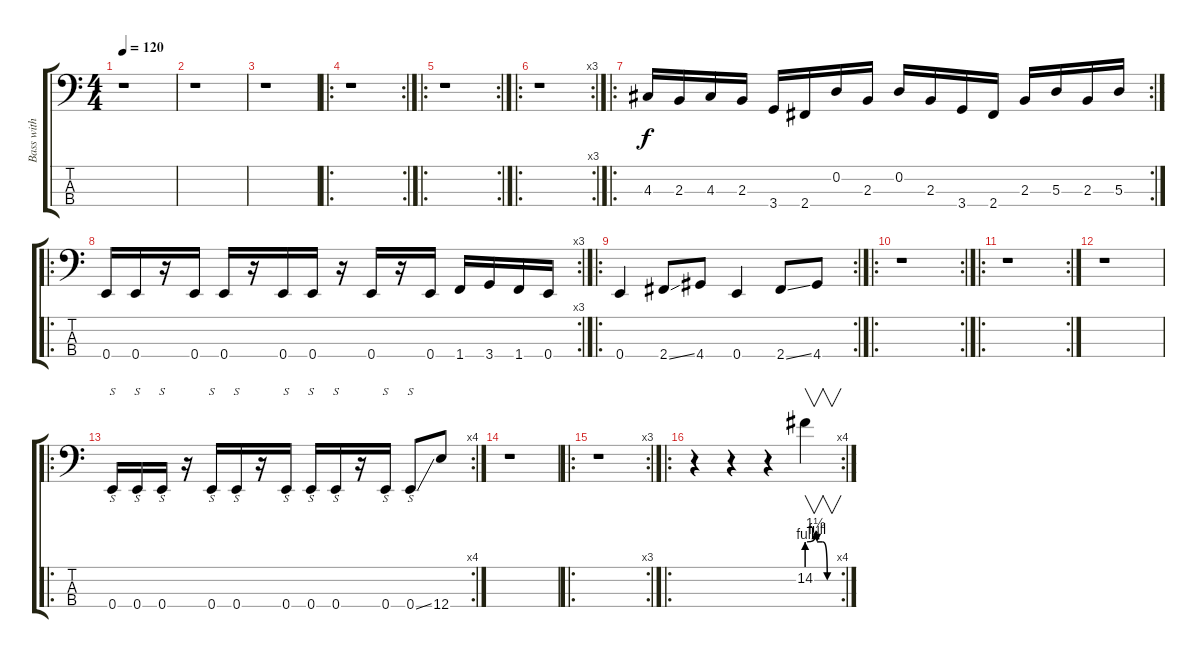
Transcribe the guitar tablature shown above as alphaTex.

\track ("Bass with wahh" "Bass with ") {instrument distortionguitar}
\staff {score tabs}
\tuning (G2 D2 A1 E1) {hide}
\ts (4 4)
\tempo 120
\clef f4
\ks c
r.1{dy f instrument distortionguitar} |
r.1 |
r.1 |
\ro
\rc 2
r.1 |
\ro
\rc 2
r.1 |
\ro
\rc 3
r.1 |
\ro
\rc 2
4.3.16 2.3.16 4.3.16 2.3.16 3.4.16 2.4.16 0.2.16 2.3.16 0.2.16 2.3.16 3.4.16 2.4.16 2.3.16 5.3.16 2.3.16 5.3.16 |
\ro
\rc 3
0.4.16 0.4.16 r.16 0.4.16 0.4.16 r.16 0.4.16 0.4.16 r.16 0.4.16 r.16 0.4.16 1.4.16 3.4.16 1.4.16 0.4.16 |
\ro
\rc 2
0.4.4 2.4{ss}.8 4.4.8 0.4.4 2.4{ss}.8 4.4.8 |
\ro
\rc 2
r.1 |
\ro
\rc 2
r.1 |
r.1 |
\ro
\rc 4
0.4.16{s} 0.4.16{s} 0.4.16{s} r.16 0.4.16{s} 0.4.16{s} r.16 0.4.16{s} 0.4.16{s} 0.4.16{s} r.16 0.4.16{s} 0.4{ss}.8{s} 12.4.8 |
r.1 |
\ro
\rc 3
r.1 |
\ro
\rc 4
r.4 r.4 r.4 14.2{be (custom 0 4 17 6 20 4 31 4 40 0 60 0)}.4{v}
